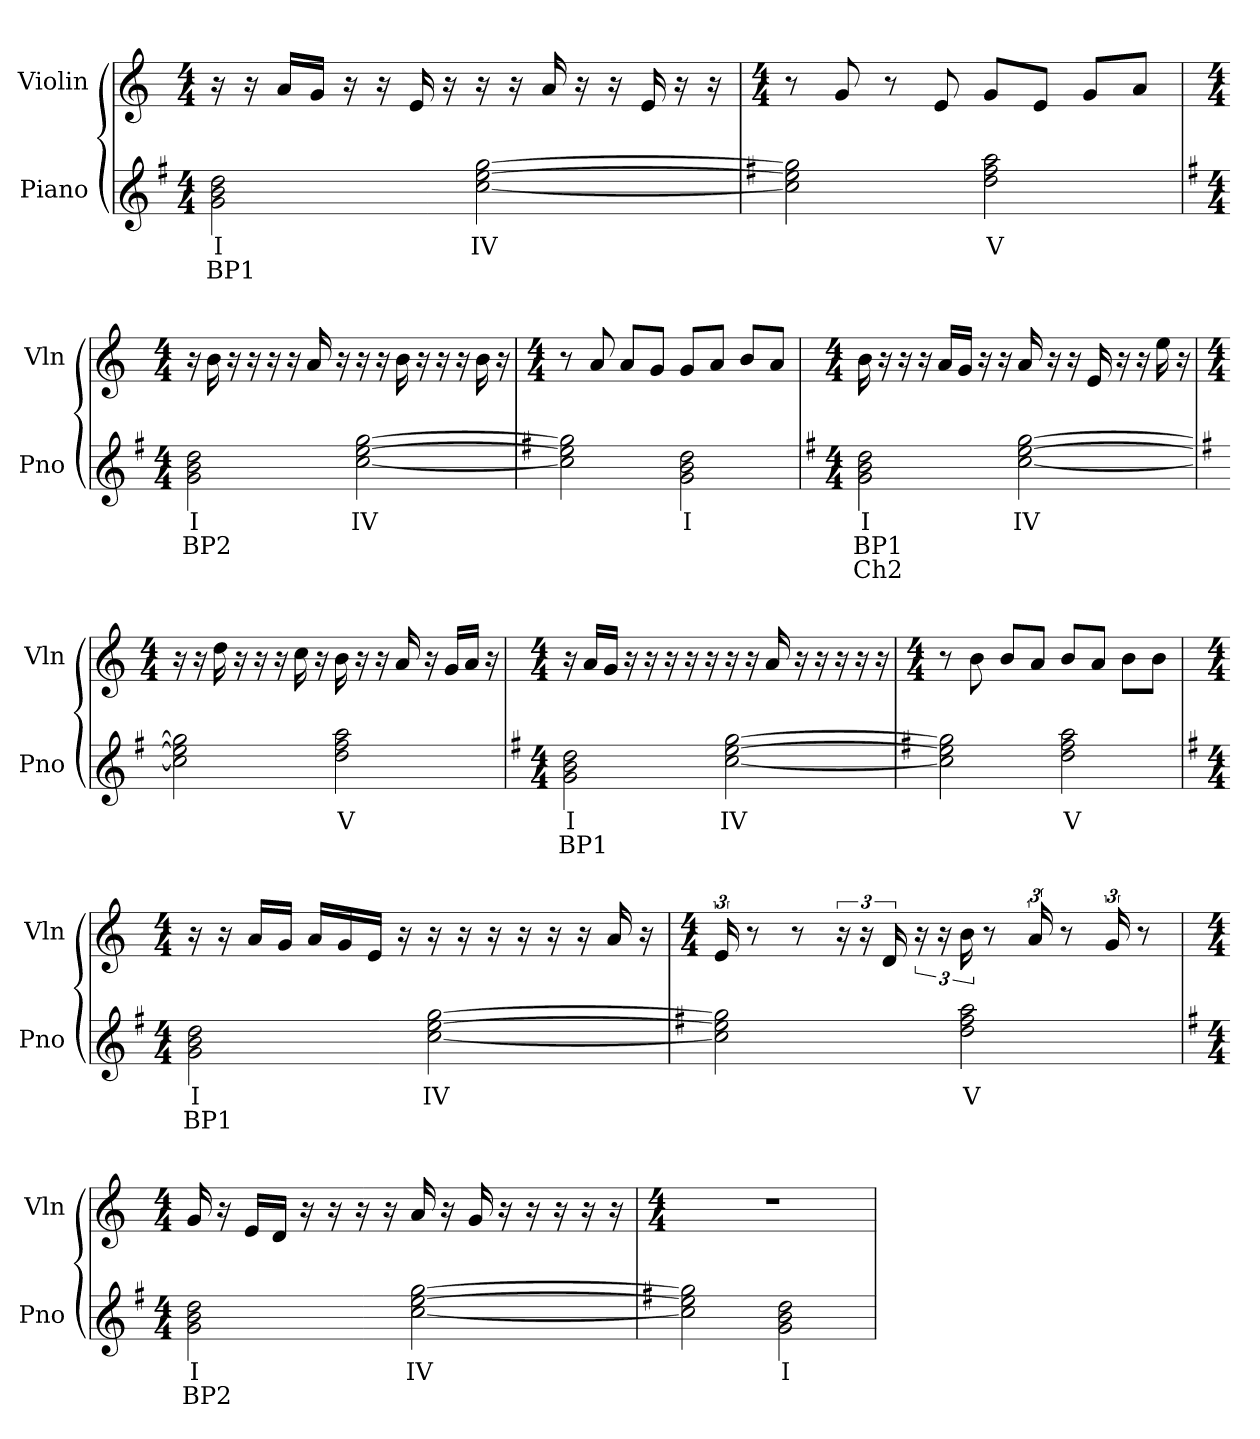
**kern	**text	**text	**text	**kern
*part2	*part2	*part2	*part2	*part1
*staff2	*staff2	*staff2	*staff2	*staff1
*I"Piano	*	*	*	*I"Violin
*I'Pno	*	*	*	*I'Vln
*k[f#]	*	*	*	*
*G:	*	*	*	*
*M4/4	*	*	*	*M4/4
=	=	=	=	=
2g 2b 2dd	I	BP1	.	16r
.	.	.	.	16r
.	.	.	.	16aLL
.	.	.	.	16gJJ
.	.	.	.	16r
.	.	.	.	16r
.	.	.	.	16e
.	.	.	.	16r
[2cc [2ee [2gg	IV	.	.	16r
.	.	.	.	16r
.	.	.	.	16a
.	.	.	.	16r
.	.	.	.	16r
.	.	.	.	16e
.	.	.	.	16r
.	.	.	.	16r
=	=	=	=	=
*k[f#]	*	*	*	*
*G:	*	*	*	*
*	*	*	*	*M4/4
2cc] 2ee] 2gg]	.	.	.	8r
.	.	.	.	8g
.	.	.	.	8r
.	.	.	.	8e
2dd 2ff# 2aa	V	.	.	8gL
.	.	.	.	8eJ
.	.	.	.	8gL
.	.	.	.	8aJ
=	=	=	=	=
*k[f#]	*	*	*	*
*G:	*	*	*	*
*M4/4	*	*	*	*M4/4
2g 2b 2dd	I	BP2	.	16r
.	.	.	.	16b
.	.	.	.	16r
.	.	.	.	16r
.	.	.	.	16r
.	.	.	.	16r
.	.	.	.	16a
.	.	.	.	16r
[2cc [2ee [2gg	IV	.	.	16r
.	.	.	.	16r
.	.	.	.	16b
.	.	.	.	16r
.	.	.	.	16r
.	.	.	.	16r
.	.	.	.	16b
.	.	.	.	16r
=	=	=	=	=
*k[f#]	*	*	*	*
*G:	*	*	*	*
*	*	*	*	*M4/4
2cc] 2ee] 2gg]	.	.	.	8r
.	.	.	.	8a
.	.	.	.	8aL
.	.	.	.	8gJ
2g 2b 2dd	I	.	.	8gL
.	.	.	.	8aJ
.	.	.	.	8bL
.	.	.	.	8aJ
=	=	=	=	=
*k[f#]	*	*	*	*
*G:	*	*	*	*
*M4/4	*	*	*	*M4/4
2g 2b 2dd	I	BP1	Ch2	16b
.	.	.	.	16r
.	.	.	.	16r
.	.	.	.	16r
.	.	.	.	16aLL
.	.	.	.	16gJJ
.	.	.	.	16r
.	.	.	.	16r
[2cc [2ee [2gg	IV	.	.	16a
.	.	.	.	16r
.	.	.	.	16r
.	.	.	.	16e
.	.	.	.	16r
.	.	.	.	16r
.	.	.	.	16ee
.	.	.	.	16r
=	=	=	=	=
*k[f#]	*	*	*	*
*G:	*	*	*	*
*	*	*	*	*M4/4
2cc] 2ee] 2gg]	.	.	.	16r
.	.	.	.	16r
.	.	.	.	16dd
.	.	.	.	16r
.	.	.	.	16r
.	.	.	.	16r
.	.	.	.	16cc
.	.	.	.	16r
2dd 2ff# 2aa	V	.	.	16b
.	.	.	.	16r
.	.	.	.	16r
.	.	.	.	16a
.	.	.	.	16r
.	.	.	.	16gLL
.	.	.	.	16aJJ
.	.	.	.	16r
=	=	=	=	=
*k[f#]	*	*	*	*
*G:	*	*	*	*
*M4/4	*	*	*	*M4/4
2g 2b 2dd	I	BP1	.	16r
.	.	.	.	16aLL
.	.	.	.	16gJJ
.	.	.	.	16r
.	.	.	.	16r
.	.	.	.	16r
.	.	.	.	16r
.	.	.	.	16r
[2cc [2ee [2gg	IV	.	.	16r
.	.	.	.	16r
.	.	.	.	16a
.	.	.	.	16r
.	.	.	.	16r
.	.	.	.	16r
.	.	.	.	16r
.	.	.	.	16r
=	=	=	=	=
*k[f#]	*	*	*	*
*G:	*	*	*	*
*	*	*	*	*M4/4
2cc] 2ee] 2gg]	.	.	.	8r
.	.	.	.	8b
.	.	.	.	8bL
.	.	.	.	8aJ
2dd 2ff# 2aa	V	.	.	8bL
.	.	.	.	8aJ
.	.	.	.	8bL
.	.	.	.	8bJ
=	=	=	=	=
*k[f#]	*	*	*	*
*G:	*	*	*	*
*M4/4	*	*	*	*M4/4
2g 2b 2dd	I	BP1	.	16r
.	.	.	.	16r
.	.	.	.	16aLL
.	.	.	.	16gJJ
.	.	.	.	16aLL
.	.	.	.	16g
.	.	.	.	16eJJ
.	.	.	.	16r
[2cc [2ee [2gg	IV	.	.	16r
.	.	.	.	16r
.	.	.	.	16r
.	.	.	.	16r
.	.	.	.	16r
.	.	.	.	16r
.	.	.	.	16a
.	.	.	.	16r
=	=	=	=	=
*k[f#]	*	*	*	*
*G:	*	*	*	*
*	*	*	*	*M4/4
2cc] 2ee] 2gg]	.	.	.	24e
.	.	.	.	8r
.	.	.	.	8r
.	.	.	.	24r
.	.	.	.	24r
.	.	.	.	24d
.	.	.	.	24r
.	.	.	.	24r
2dd 2ff# 2aa	V	.	.	24b
.	.	.	.	8r
.	.	.	.	24a
.	.	.	.	8r
.	.	.	.	24g
.	.	.	.	8r
=	=	=	=	=
*k[f#]	*	*	*	*
*G:	*	*	*	*
*M4/4	*	*	*	*M4/4
2g 2b 2dd	I	BP2	.	16g
.	.	.	.	16r
.	.	.	.	16eLL
.	.	.	.	16dJJ
.	.	.	.	16r
.	.	.	.	16r
.	.	.	.	16r
.	.	.	.	16r
[2cc [2ee [2gg	IV	.	.	16a
.	.	.	.	16r
.	.	.	.	16g
.	.	.	.	16r
.	.	.	.	16r
.	.	.	.	16r
.	.	.	.	16r
.	.	.	.	16r
=	=	=	=	=
*k[f#]	*	*	*	*
*G:	*	*	*	*
*	*	*	*	*M4/4
2cc] 2ee] 2gg]	.	.	.	1r
2g 2b 2dd	I	.	.	.
=	=	=	=	=
*-	*-	*-	*-	*-
